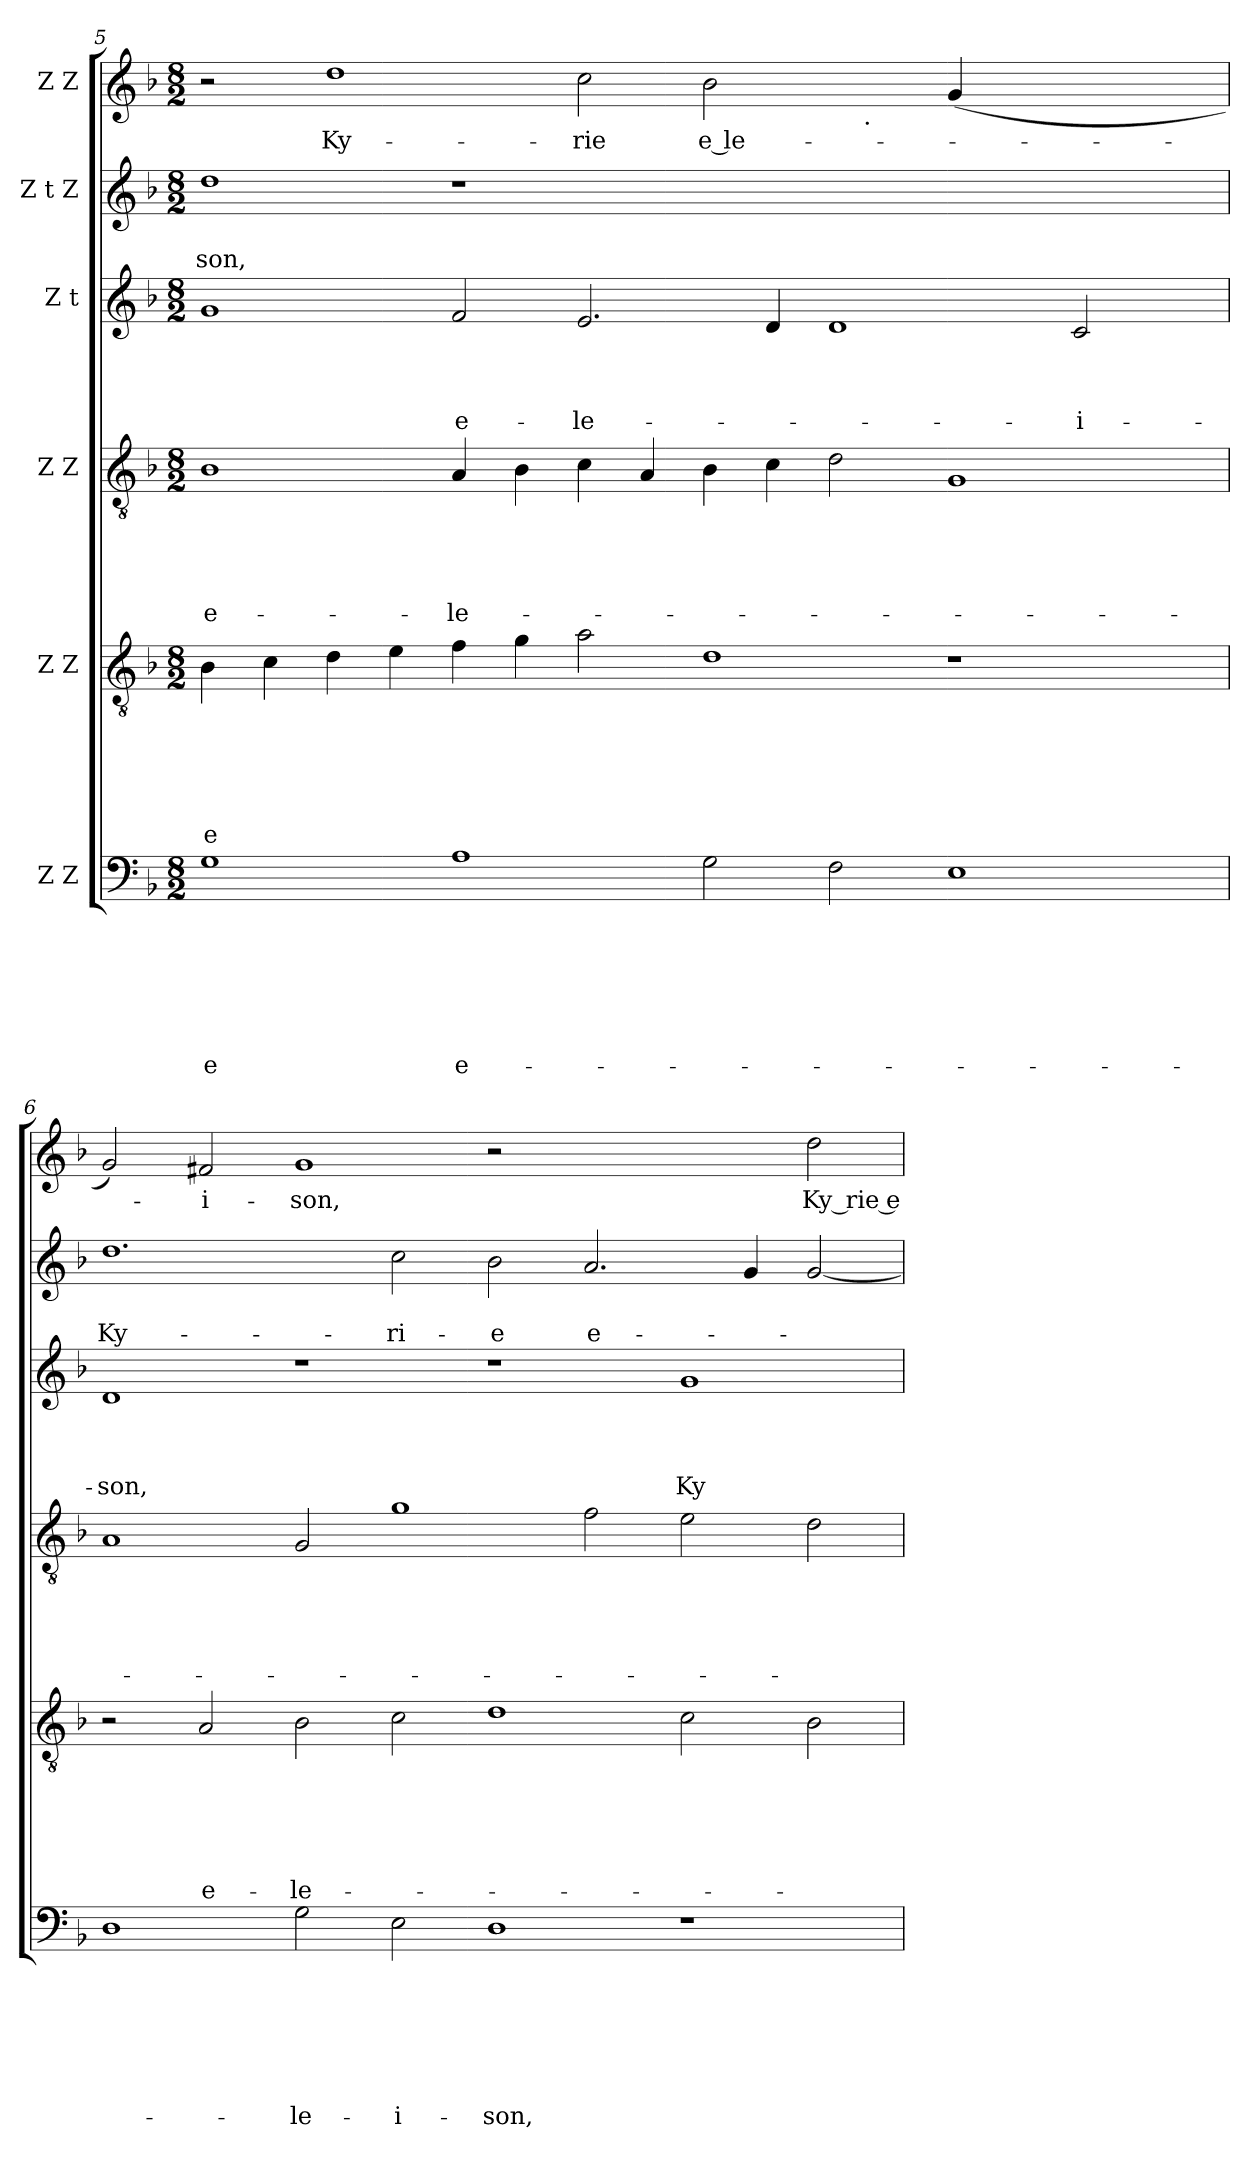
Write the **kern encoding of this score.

**kern	**text	**text	**text	**text	**text	**text	**text	**kern	**text	**text	**text	**text	**text	**text	**kern	**text	**text	**text	**text	**text	**kern	**text	**text	**text	**text	**kern	**text	**text	**kern	**text
*part6	*part6	*part6	*part6	*part6	*part6	*part6	*part6	*part5	*part5	*part5	*part5	*part5	*part5	*part5	*part4	*part4	*part4	*part4	*part4	*part4	*part3	*part3	*part3	*part3	*part3	*part2	*part2	*part2	*part1	*part1
*staff6	*staff6	*staff6	*staff6	*staff6	*staff6	*staff6	*staff6	*staff5	*staff5	*staff5	*staff5	*staff5	*staff5	*staff5	*staff4	*staff4	*staff4	*staff4	*staff4	*staff4	*staff3	*staff3	*staff3	*staff3	*staff3	*staff2	*staff2	*staff2	*staff1	*staff1
*I"Z Z	*	*	*	*	*	*	*	*I"Z Z	*	*	*	*	*	*	*I"Z Z	*	*	*	*	*	*I"Z t	*	*	*	*	*I"Z t Z	*	*	*I"Z Z	*
*clefF4	*	*	*	*	*	*	*	*clefGv2	*	*	*	*	*	*	*clefGv2	*	*	*	*	*	*clefG2	*	*	*	*	*clefG2	*	*	*clefG2	*
*k[b-]	*	*	*	*	*	*	*	*k[b-]	*	*	*	*	*	*	*k[b-]	*	*	*	*	*	*k[b-]	*	*	*	*	*k[b-]	*	*	*k[b-]	*
*F:	*	*	*	*	*	*	*	*F:	*	*	*	*	*	*	*F:	*	*	*	*	*	*F:	*	*	*	*	*F:	*	*	*F:	*
*M8/2	*	*	*	*	*	*	*	*M8/2	*	*	*	*	*	*	*M8/2	*	*	*	*	*	*M8/2	*	*	*	*	*M8/2	*	*	*M8/2	*
=5	=5	=5	=5	=5	=5	=5	=5	=5	=5	=5	=5	=5	=5	=5	=5	=5	=5	=5	=5	=5	=5	=5	=5	=5	=5	=5	=5	=5	=5	=5
!	!	!	!	!	!	!	!LO:LY:b:rj	!	!	!	!	!	!	!LO:LY:b	!	!	!	!	!	!LO:LY:b:rj	!	!	!	!	!	!	!	!LO:LY:b	!	!
*	*	*	*	*	*	*	*	*	*	*	*	*	*	*	*	*	*	*	*	*	*	*	*	*	*	*	*	*	*^	*
1G	.	.	.	.	.	.	-e	4B-\	.	.	.	.	.	-e	1B-	.	.	.	.	e-	1g	.	.	.	.	1dd	.	-son,	2r	1ryy	.
.	.	.	.	.	.	.	.	4c\	.	.	.	.	.	.	.	.	.	.	.	.	.	.	.	.	.	.	.	.	.	.	.
!	!	!	!	!	!	!	!	!	!	!	!	!	!	!	!	!	!	!	!	!	!	!	!	!	!	!	!	!	!	!	!LO:LY:b
.	.	.	.	.	.	.	.	4d\	.	.	.	.	.	.	.	.	.	.	.	.	.	.	.	.	.	.	.	.	1dd	.	Ky-
.	.	.	.	.	.	.	.	4e\	.	.	.	.	.	.	.	.	.	.	.	.	.	.	.	.	.	.	.	.	.	.	.
!	!	!	!	!	!	!	!LO:LY:b:rj	!	!	!	!	!	!	!	!	!	!	!	!	!LO:LY:b	!	!	!	!	!LO:LY:b	!	!	!	!	!	!
1A	.	.	.	.	.	.	e-	4f\	.	.	.	.	.	.	4A/	.	.	.	.	-le-	2f/	.	.	.	e-	1r	.	.	.	1ryy	.
.	.	.	.	.	.	.	.	4g\	.	.	.	.	.	.	4B-\	.	.	.	.	.	.	.	.	.	.	.	.	.	.	.	.
!	!	!	!	!	!	!	!	!	!	!	!	!	!	!	!	!	!	!	!	!	!	!	!	!	!LO:LY:b	!	!	!	!	!	!LO:LY:b
.	.	.	.	.	.	.	.	2a\	.	.	.	.	.	.	4c\	.	.	.	.	.	2.e/	.	.	.	-le-	.	.	.	2cc\	.	-rie
.	.	.	.	.	.	.	.	.	.	.	.	.	.	.	4A/	.	.	.	.	.	.	.	.	.	.	.	.	.	.	.	.
!	!	!	!	!	!	!	!	!	!	!	!	!	!	!	!	!	!	!	!	!	!	!	!	!	!	!	!	!	!	!	!LO:LY:b
2G\	.	.	.	.	.	.	.	1d	.	.	.	.	.	.	4B-\	.	.	.	.	.	.	.	.	.	.	0ryy	.	.	2b-\	2ryy	e le-
.	.	.	.	.	.	.	.	.	.	.	.	.	.	.	4c\	.	.	.	.	.	4d/	.	.	.	.	.	.	.	.	.	.
2F\	.	.	.	.	.	.	.	.	.	.	.	.	.	.	2d\	.	.	.	.	.	1d	.	.	.	.	.	.	.	2ryy	16.ryy	.
!	!	!	!	!	!	!	!	!	!	!	!	!	!	!	!	!	!	!	!	!	!	!	!	!	!	!	!	!	!	!LO:TX:b:t=.	!
.	.	.	.	.	.	.	.	.	.	.	.	.	.	.	.	.	.	.	.	.	.	.	.	.	.	.	.	.	.	1ryy	.
1E	.	.	.	.	.	.	.	1r	.	.	.	.	.	.	1G	.	.	.	.	.	.	.	.	.	.	.	.	.	(<4g/	.	.
.	.	.	.	.	.	.	.	.	.	.	.	.	.	.	.	.	.	.	.	.	.	.	.	.	.	.	.	.	2.ryy	.	.
!	!	!	!	!	!	!	!	!	!	!	!	!	!	!	!	!	!	!	!	!	!	!	!	!	!LO:LY:b	!	!	!	!	!	!
.	.	.	.	.	.	.	.	.	.	.	.	.	.	.	.	.	.	.	.	.	2c/	.	.	.	-i-	.	.	.	.	.	.
.	.	.	.	.	.	.	.	.	.	.	.	.	.	.	.	.	.	.	.	.	.	.	.	.	.	.	.	.	.	4ryy	.
.	.	.	.	.	.	.	.	.	.	.	.	.	.	.	.	.	.	.	.	.	.	.	.	.	.	.	.	.	.	8ryy	.
.	.	.	.	.	.	.	.	.	.	.	.	.	.	.	.	.	.	.	.	.	.	.	.	.	.	.	.	.	.	32ryy	.
=6	=6	=6	=6	=6	=6	=6	=6	=6	=6	=6	=6	=6	=6	=6	=6	=6	=6	=6	=6	=6	=6	=6	=6	=6	=6	=6	=6	=6	=6	=6	=6
!	!	!	!	!	!	!	!	!	!	!	!	!	!	!	!	!	!	!	!	!	!	!	!	!	!LO:LY:b	!	!	!LO:LY:b	!	!	!
*	*	*	*	*	*	*	*	*	*	*	*	*	*	*	*	*	*	*	*	*	*	*	*	*	*	*	*	*	*v	*v	*
1D	.	.	.	.	.	.	.	2r	.	.	.	.	.	.	1A	.	.	.	.	.	1d	.	.	.	-son,	1.dd	.	Ky-	2g/)	.
!	!	!	!	!	!	!	!	!	!	!	!	!	!	!LO:LY:b	!	!	!	!	!	!	!	!	!	!	!	!	!	!	!	!LO:LY:b
.	.	.	.	.	.	.	.	2A/	.	.	.	.	.	e-	.	.	.	.	.	.	.	.	.	.	.	.	.	.	2f#/	-i-
!	!	!	!	!	!	!	!LO:LY:b	!	!	!	!	!	!	!LO:LY:b	!	!	!	!	!	!	!	!	!	!	!	!	!	!	!	!LO:LY:b
2G\	.	.	.	.	.	.	-le-	2B-\	.	.	.	.	.	-le-	2G/	.	.	.	.	.	1r	.	.	.	.	.	.	.	1g	-son,
!	!	!	!	!	!	!	!LO:LY:b	!	!	!	!	!	!	!	!	!	!	!	!	!	!	!	!	!	!	!	!	!LO:LY:b	!	!
2E\	.	.	.	.	.	.	-i-	2c\	.	.	.	.	.	.	1g	.	.	.	.	.	.	.	.	.	.	2cc\	.	-ri-	.	.
!	!	!	!	!	!	!	!LO:LY:b	!	!	!	!	!	!	!	!	!	!	!	!	!	!	!	!	!	!	!	!	!LO:LY:b	!	!
1D	.	.	.	.	.	.	-son,	1d	.	.	.	.	.	.	.	.	.	.	.	.	1r	.	.	.	.	2b-\	.	-e	2r	.
!	!	!	!	!	!	!	!	!	!	!	!	!	!	!	!	!	!	!	!	!	!	!	!	!	!	!	!	!LO:LY:b:rj	!	!
.	.	.	.	.	.	.	.	.	.	.	.	.	.	.	2f\	.	.	.	.	.	.	.	.	.	.	2.a/	.	e-	1ryy	.
!	!	!	!	!	!	!	!	!	!	!	!	!	!	!	!	!	!	!	!	!	!	!	!	!	!LO:LY:b	!	!	!	!	!
1r	.	.	.	.	.	.	.	2c\	.	.	.	.	.	.	2e\	.	.	.	.	.	1g	.	.	.	Ky-	.	.	.	.	.
.	.	.	.	.	.	.	.	.	.	.	.	.	.	.	.	.	.	.	.	.	.	.	.	.	.	4g/	.	.	.	.
!	!	!	!	!	!	!	!	!	!	!	!	!	!	!	!	!	!	!	!	!	!	!	!	!	!	!	!	!	!	!LO:LY:b:rj
.	.	.	.	.	.	.	.	2B-\	.	.	.	.	.	.	2d\	.	.	.	.	.	.	.	.	.	.	[>2g/	.	.	2dd\	Ky rie e-
=	=	=	=	=	=	=	=	=	=	=	=	=	=	=	=	=	=	=	=	=	=	=	=	=	=	=	=	=	=	=
*-	*-	*-	*-	*-	*-	*-	*-	*-	*-	*-	*-	*-	*-	*-	*-	*-	*-	*-	*-	*-	*-	*-	*-	*-	*-	*-	*-	*-	*-	*-
